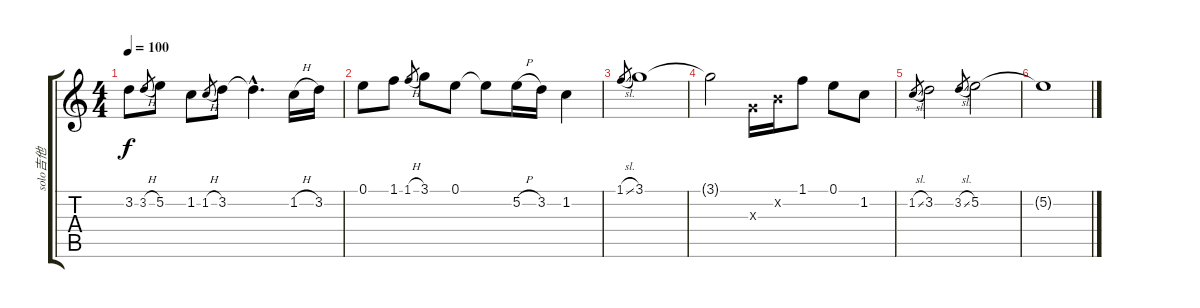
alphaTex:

\track ("solo吉他" "solo吉他") {instrument acousticguitarsteel}
\staff {score tabs}
\tuning (E4 B3 G3 D3 A2 E2) {hide}
\ts (4 4)
\tempo 100
\clef g2
\ks c
3.2{t}.8{dy f} 3.2{h}.8{gr} 5.2.8 1.2.8 1.2{h}.8{gr} 3.2.8 3.2{hac t}.4{d} 1.2{h}.16 3.2.16 |
0.1.8 1.1.8 1.1{h}.8{gr} 3.1.8 0.1.8 0.1{t}.8 5.2{h}.16 3.2.16 1.2.4 |
1.1{sl}.8{gr} 3.1.1 |
3.1{t}.2 0.3{x}.16 0.2{x}.16 1.1.8 0.1.8 1.2.8 |
1.2{sl}.8{gr} 3.2.2 3.2{sl}.8{gr} 5.2.2 |
5.2{t}.1
